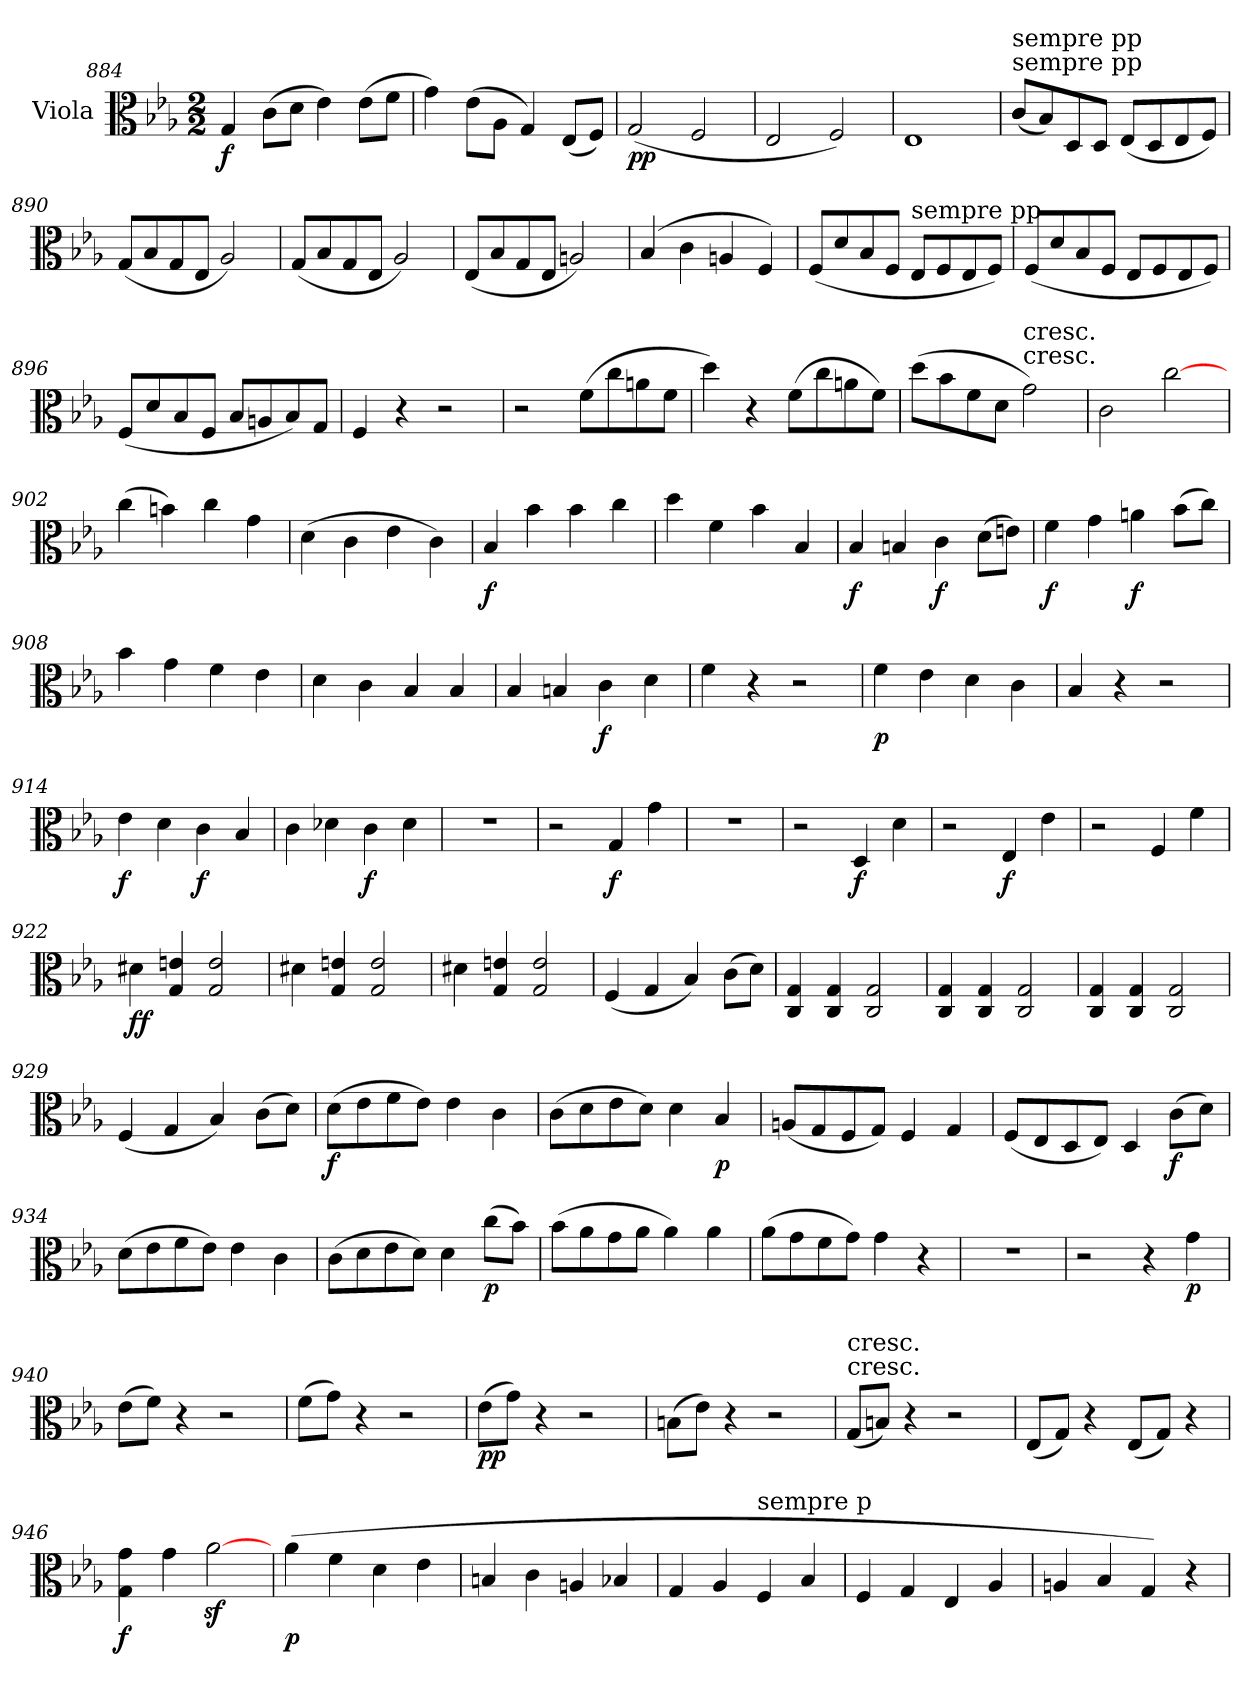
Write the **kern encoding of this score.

**kern	**dynam
*part1	*part1
*staff1	*staff1
*I"Viola	*
*I'Vla	*
*clefC3	*
*k[b-e-a-]	*
*E-:	*
*M2/2	*
=884	=884
4G	f
(8c\L	.
8d\J	.
4e-)	.
(8e-\L	.
8f\J	.
=885	=885
4g)	.
(8e-\L	.
8A-\J	.
4G)	.
(8E-/L	.
8F/J)	.
=886	=886
(2G	pp
2F	.
=887	=887
2E-	.
2F)	.
=888	=888
1E-	.
=889	=889
!LO:TX:a:t=sempre pp	!
!LO:TX:a:t=sempre pp	!
(8c/L	.
8B-/)	.
8D/	.
8D/J	.
(8E-/L	.
8D/	.
8E-/	.
8F/J)	.
=890	=890
(8G/L	.
8B-/	.
8G/	.
8E-/J	.
2A-)	.
=891	=891
(8G/L	.
8B-/	.
8G/	.
8E-/J	.
2A-)	.
=892	=892
(8E-/L	.
8B-/	.
8G/	.
8E-/J	.
2An)	.
=893	=893
(4B-	.
4c	.
4An	.
4F)	.
=894	=894
(8F/L	.
8d/	.
8B-/	.
8F/J	.
!LO:TX:a:t=sempre pp	!
8E-/L	.
8F/	.
8E-/	.
8F/J)	.
=895	=895
(8F/L	.
8d/	.
8B-/	.
8F/J	.
8E-/L	.
8F/	.
8E-/	.
8F/J)	.
=896	=896
(8F/L	.
8d/	.
8B-/	.
8F/J	.
8B-/L	.
8An/	.
8B-/)	.
8G/J	.
=897	=897
4F	.
4r	.
2r	.
=898	=898
2r	.
(8f\L	.
8cc\	.
8an\	.
8f\J	.
=899	=899
4dd)	.
4r	.
(8f\L	.
8cc\	.
8an\	.
8f\J)	.
=900	=900
(8dd\L	.
8b-\	.
8f\	.
8d\J	.
!LO:TX:t=cresc.	!
!LO:TX:a:t=cresc.	!
2g)	.
=901	=901
2c	.
[2cc	.
=902	=902
(4cc	.
4bn)	.
4cc	.
4g	.
=903	=903
(4d	.
4c	.
4e-	.
4c)	.
=904	=904
4B-	f
4b-	.
4b-	.
4cc	.
=905	=905
4dd	.
4f	.
4b-	.
4B-	.
=906	=906
4B-	f
4Bn	.
4c	f
(8d\L	.
8en\J)	.
=907	=907
4f	f
4g	.
4an	f
(8b-\L	.
8cc\J)	.
=908	=908
4b-	.
4g	.
4f	.
4e-	.
=909	=909
4d	.
4c	.
4B-	.
4B-	.
=910	=910
4B-	.
4Bn	.
4c	f
4d	.
=911	=911
4f	.
4r	.
2r	.
=912	=912
4f	p
4e-	.
4d	.
4c	.
=913	=913
4B-	.
4r	.
2r	.
=914	=914
4e-	f
4d	.
4c	f
4B-	.
=915	=915
4c	.
4d-X	.
4c	f
4d-	.
=916	=916
1r	.
=917	=917
2r	.
4G	f
4g	.
=918	=918
1r	.
=919	=919
2r	.
4D	f
4d	.
=920	=920
2r	.
4E-	f
4e-	.
=921	=921
2r	.
4F	.
4f	.
=922	=922
4d#X	ff
4G 4en	.
2G 2e	.
=923	=923
4d#X	.
4G 4en	.
2G 2e	.
=924	=924
4d#X	.
4G 4en	.
2G 2e	.
=925	=925
(4F	.
4G	.
4B-)	.
(8c\L	.
8d\J)	.
=926	=926
4C 4G	.
4C 4G	.
2C 2G	.
=927	=927
4C 4G	.
4C 4G	.
2C 2G	.
=928	=928
4C 4G	.
4C 4G	.
2C 2G	.
=929	=929
(4F	.
4G	.
4B-)	.
(8c\L	.
8d\J)	.
=930	=930
(8d\L	f
8e-\	.
8f\	.
8e-\J)	.
4e-	.
4c	.
=931	=931
(8c\L	.
8d\	.
8e-\	.
8d\J)	.
4d	.
4B-	p
=932	=932
(8An/L	.
8G/	.
8F/	.
8G/J)	.
4F	.
4G	.
=933	=933
(8F/L	.
8E-/	.
8D/	.
8E-/J)	.
4D	.
(8c\L	f
8d\J)	.
=934	=934
(8d\L	.
8e-\	.
8f\	.
8e-\J)	.
4e-	.
4c	.
=935	=935
(8c\L	.
8d\	.
8e-\	.
8d\J)	.
4d	.
(8cc\L	p
8b-\J)	.
=936	=936
(8b-\L	.
8a-\	.
8g\	.
8a-\J	.
4a-)	.
4a-	.
=937	=937
(8a-\L	.
8g\	.
8f\	.
8g\J)	.
4g	.
4r	.
=938	=938
1r	.
=939	=939
2r	.
4r	.
4g	p
=940	=940
(8e-\L	.
8f\J)	.
4r	.
2r	.
=941	=941
(8f\L	.
8g\J)	.
4r	.
2r	.
=942	=942
(8e-\L	pp
8g\J)	.
4r	.
2r	.
=943	=943
(8Bn\L	.
8e-\J)	.
4r	.
2r	.
=944	=944
!LO:TX:t=cresc.	!
!LO:TX:a:t=cresc.	!
(8G/L	.
8Bn/J)	.
4r	.
2r	.
=945	=945
(8E-/L	.
8G/J)	.
4r	.
(8E-/L	.
8G/J)	.
4r	.
=946	=946
4G 4g	f
4g	.
[2a-z	.
=947	=947
(4a-	p
4f	.
4d	.
4e-	.
=948	=948
4Bn	.
4c	.
4An	.
4B-X	.
=949	=949
4G	.
4A-	.
!LO:TX:a:t=sempre p	!
4F	.
4B-	.
=950	=950
4F	.
4G	.
4E-	.
4A-	.
=951	=951
4An	.
4B-	.
4G)	.
4r	.
=	=
*-	*-
